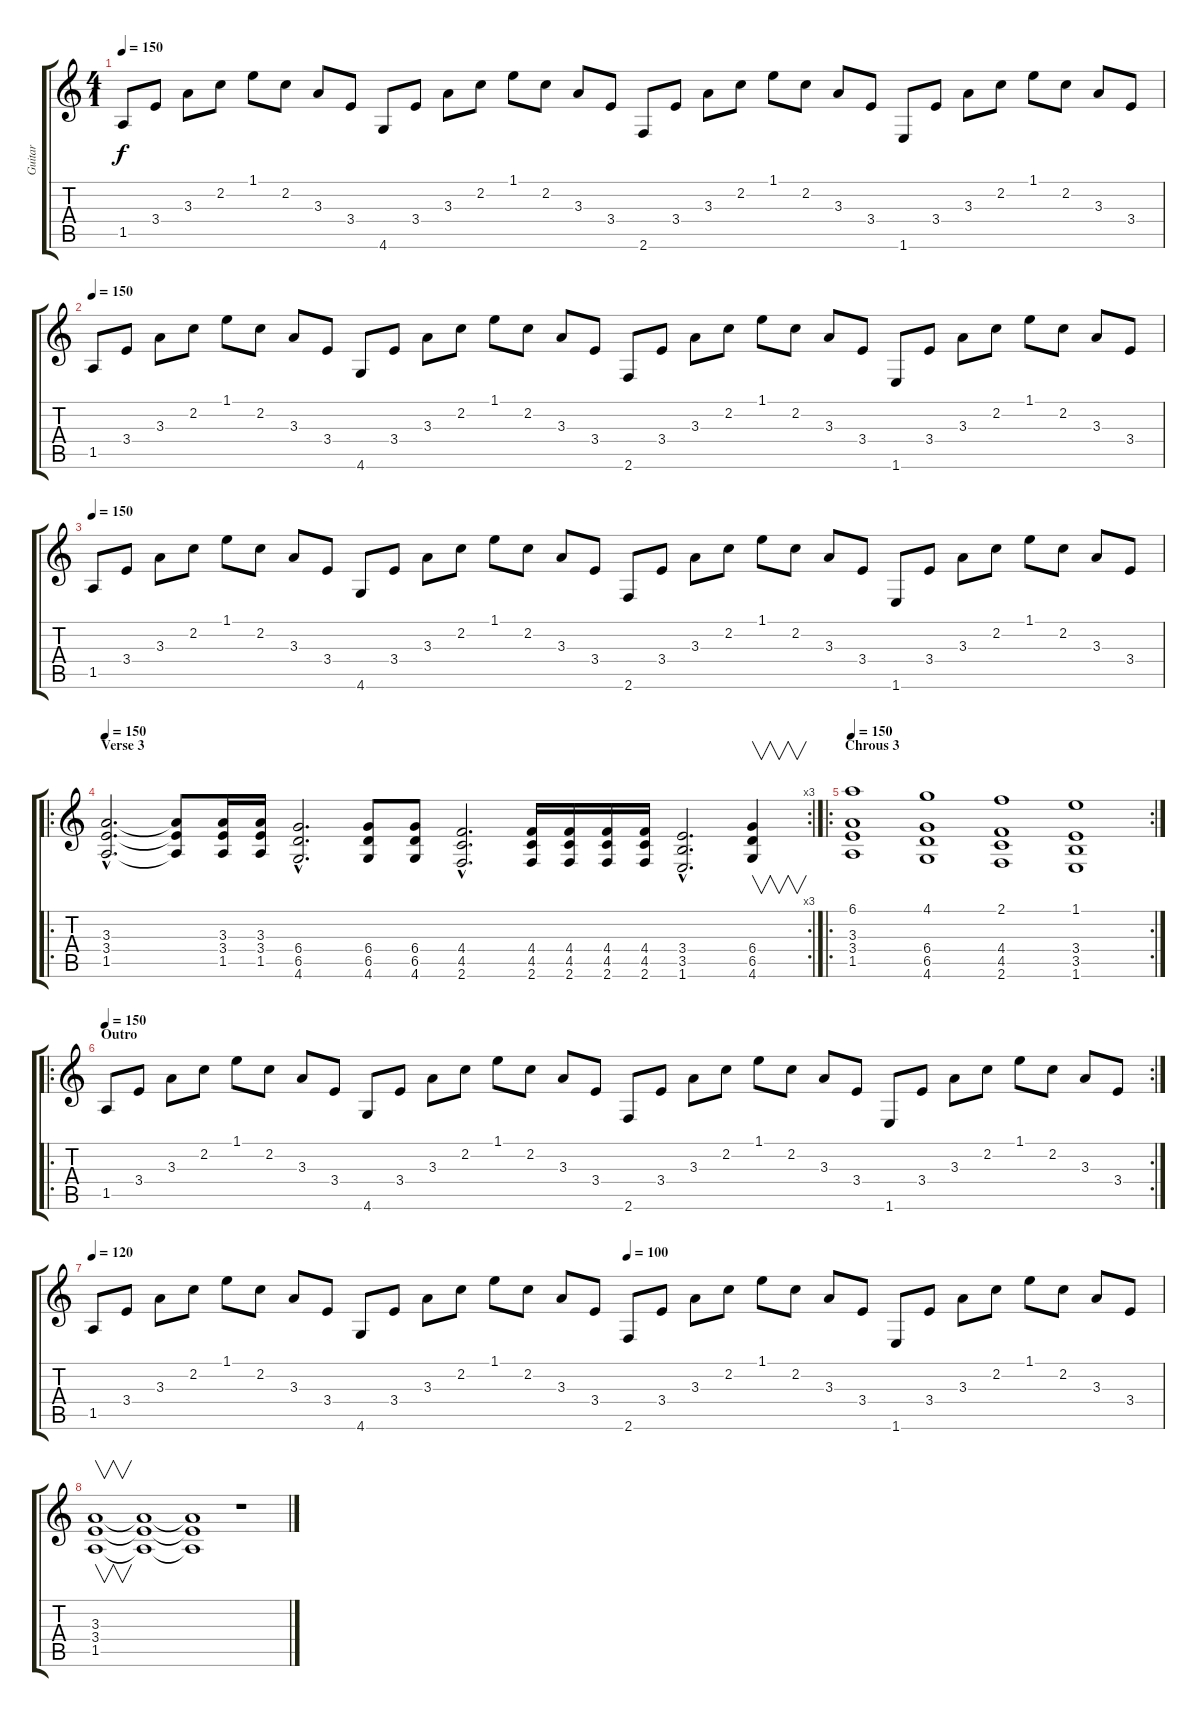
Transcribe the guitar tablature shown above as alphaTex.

\track ("Guitar" "Guitar") {instrument electricguitarclean}
\staff {score tabs}
\tuning (Eb4 Bb3 Gb3 Db3 Ab2 Eb2) {hide}
\ts (4 1)
\tempo 150
\clef g2
\ks c
1.5.8{dy f instrument distortionguitar} 3.4.8 3.3.8 2.2.8 1.1.8 2.2.8 3.3.8 3.4.8 4.6.8 3.4.8 3.3.8 2.2.8 1.1.8 2.2.8 3.3.8 3.4.8 2.6.8 3.4.8 3.3.8 2.2.8 1.1.8 2.2.8 3.3.8 3.4.8 1.6.8 3.4.8 3.3.8 2.2.8 1.1.8 2.2.8 3.3.8 3.4.8 |
\tempo 150
1.5.8{instrument distortionguitar} 3.4.8 3.3.8 2.2.8 1.1.8 2.2.8 3.3.8 3.4.8 4.6.8 3.4.8 3.3.8 2.2.8 1.1.8 2.2.8 3.3.8 3.4.8 2.6.8 3.4.8 3.3.8 2.2.8 1.1.8 2.2.8 3.3.8 3.4.8 1.6.8 3.4.8 3.3.8 2.2.8 1.1.8 2.2.8 3.3.8 3.4.8 |
\tempo 150
1.5.8{instrument distortionguitar} 3.4.8 3.3.8 2.2.8 1.1.8 2.2.8 3.3.8 3.4.8 4.6.8 3.4.8 3.3.8 2.2.8 1.1.8 2.2.8 3.3.8 3.4.8 2.6.8 3.4.8 3.3.8 2.2.8 1.1.8 2.2.8 3.3.8 3.4.8 1.6.8 3.4.8 3.3.8 2.2.8 1.1.8 2.2.8 3.3.8 3.4.8 |
\ro
\rc 3
\section ("" "Verse 3")
\tempo 150
(3.3{hac} 3.4{hac} 1.5{hac}).2{d instrument distortionguitar} (3.3{t} 3.4{t} 1.5{t}).8 (3.3 3.4 1.5).16 (3.3 3.4 1.5).16 (6.4{hac} 6.5{hac} 4.6{hac}).2{d} (6.4 6.5 4.6).8 (6.4 6.5 4.6).8 (4.4{hac} 4.5{hac} 2.6{hac}).2{d} (4.4 4.5 2.6).16 (4.4 4.5 2.6).16 (4.4 4.5 2.6).16 (4.4 4.5 2.6).16 (3.4{hac} 3.5{hac} 1.6{hac}).2{d} (6.4 6.5 4.6).4{v} |
\ro
\rc 2
\section ("" "Chrous 3")
\tempo 150
(6.1 3.3 3.4 1.5).1{instrument distortionguitar} (4.1 6.4 6.5 4.6).1 (2.1 4.4 4.5 2.6).1 (1.1 3.4 3.5 1.6).1 |
\ro
\rc 2
\section ("" "Outro")
\tempo 150
1.5.8{instrument distortionguitar} 3.4.8 3.3.8 2.2.8 1.1.8 2.2.8 3.3.8 3.4.8 4.6.8 3.4.8 3.3.8 2.2.8 1.1.8 2.2.8 3.3.8 3.4.8 2.6.8 3.4.8 3.3.8 2.2.8 1.1.8 2.2.8 3.3.8 3.4.8 1.6.8 3.4.8 3.3.8 2.2.8 1.1.8 2.2.8 3.3.8 3.4.8 |
\tempo 120
\tempo (100 0.5)
1.5.8{instrument distortionguitar} 3.4.8 3.3.8 2.2.8 1.1.8 2.2.8 3.3.8 3.4.8 4.6.8 3.4.8 3.3.8 2.2.8 1.1.8 2.2.8 3.3.8 3.4.8 2.6.8 3.4.8 3.3.8 2.2.8 1.1.8 2.2.8 3.3.8 3.4.8 1.6.8 3.4.8 3.3.8 2.2.8 1.1.8 2.2.8 3.3.8 3.4.8 |
(3.3 3.4 1.5).1{v} (3.3{t} 3.4{t} 1.5{t}).1 (3.3{t} 3.4{t} 1.5{t}).1 r.1
